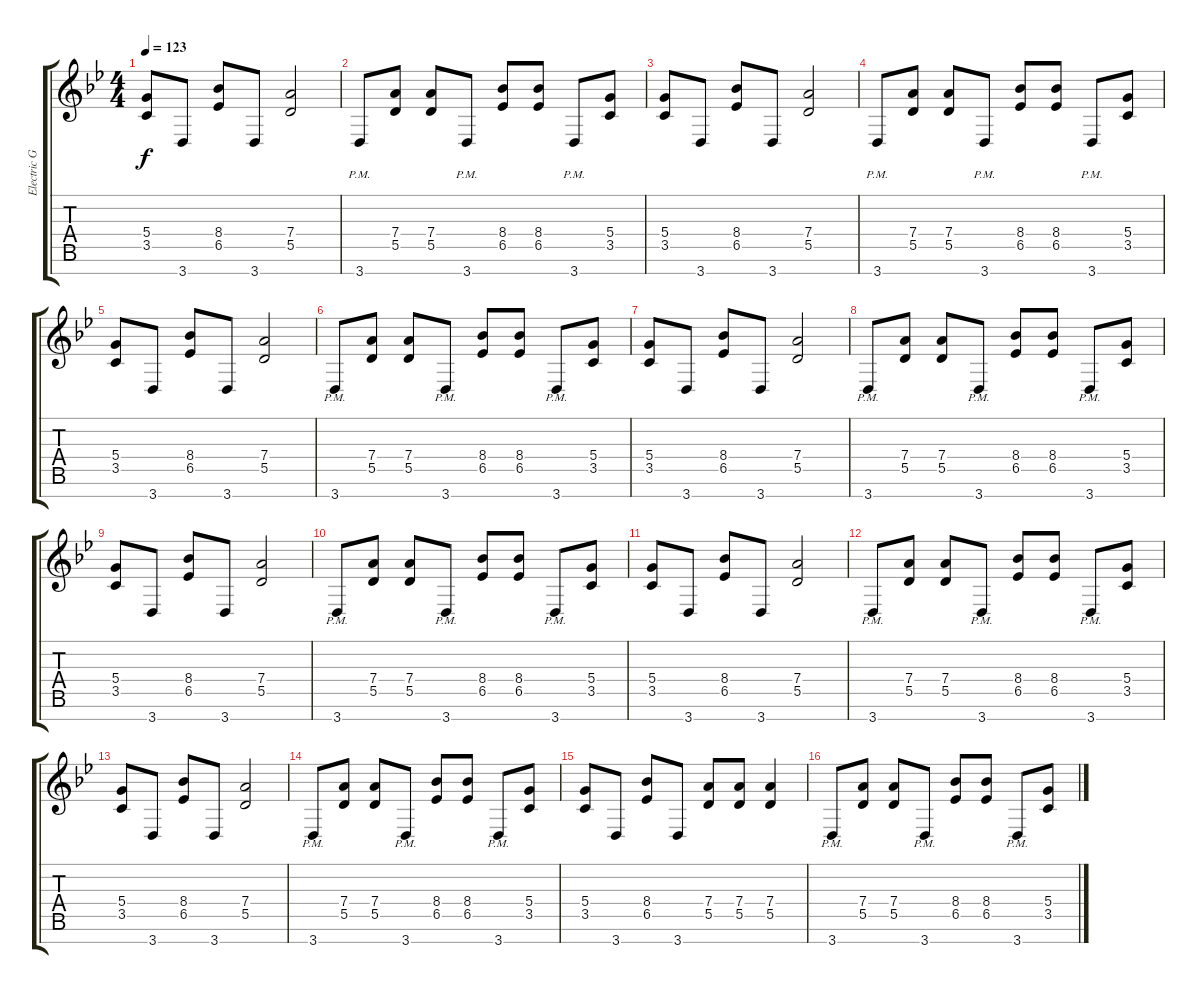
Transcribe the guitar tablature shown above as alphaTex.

\track ("Electric Guitar 2" "Electric G") {instrument distortionguitar}
\staff {score tabs}
\tuning (E4 B3 G3 D3 A2 E2 B1) {hide}
\ts (4 4)
\tempo 123
\clef g2
\ks bb
(5.4 3.5).8{dy f} 3.7.8 (8.4 6.5).8 3.7.8 (7.4 5.5).2 |
3.7{pm}.8 (7.4 5.5).8 (7.4 5.5).8 3.7{pm}.8 (8.4 6.5).8 (8.4 6.5).8 3.7{pm}.8 (5.4 3.5).8 |
(5.4 3.5).8 3.7.8 (8.4 6.5).8 3.7.8 (7.4 5.5).2 |
3.7{pm}.8 (7.4 5.5).8 (7.4 5.5).8 3.7{pm}.8 (8.4 6.5).8 (8.4 6.5).8 3.7{pm}.8 (5.4 3.5).8 |
(5.4 3.5).8 3.7.8 (8.4 6.5).8 3.7.8 (7.4 5.5).2 |
3.7{pm}.8 (7.4 5.5).8 (7.4 5.5).8 3.7{pm}.8 (8.4 6.5).8 (8.4 6.5).8 3.7{pm}.8 (5.4 3.5).8 |
(5.4 3.5).8 3.7.8 (8.4 6.5).8 3.7.8 (7.4 5.5).2 |
3.7{pm}.8 (7.4 5.5).8 (7.4 5.5).8 3.7{pm}.8 (8.4 6.5).8 (8.4 6.5).8 3.7{pm}.8 (5.4 3.5).8 |
(5.4 3.5).8 3.7.8 (8.4 6.5).8 3.7.8 (7.4 5.5).2 |
3.7{pm}.8 (7.4 5.5).8 (7.4 5.5).8 3.7{pm}.8 (8.4 6.5).8 (8.4 6.5).8 3.7{pm}.8 (5.4 3.5).8 |
(5.4 3.5).8 3.7.8 (8.4 6.5).8 3.7.8 (7.4 5.5).2 |
3.7{pm}.8 (7.4 5.5).8 (7.4 5.5).8 3.7{pm}.8 (8.4 6.5).8 (8.4 6.5).8 3.7{pm}.8 (5.4 3.5).8 |
(5.4 3.5).8 3.7.8 (8.4 6.5).8 3.7.8 (7.4 5.5).2 |
3.7{pm}.8 (7.4 5.5).8 (7.4 5.5).8 3.7{pm}.8 (8.4 6.5).8 (8.4 6.5).8 3.7{pm}.8 (5.4 3.5).8 |
(5.4 3.5).8 3.7.8 (8.4 6.5).8 3.7.8 (7.4 5.5).8 (7.4 5.5).8 (7.4 5.5).4 |
3.7{pm}.8 (7.4 5.5).8 (7.4 5.5).8 3.7{pm}.8 (8.4 6.5).8 (8.4 6.5).8 3.7{pm}.8 (5.4 3.5).8
